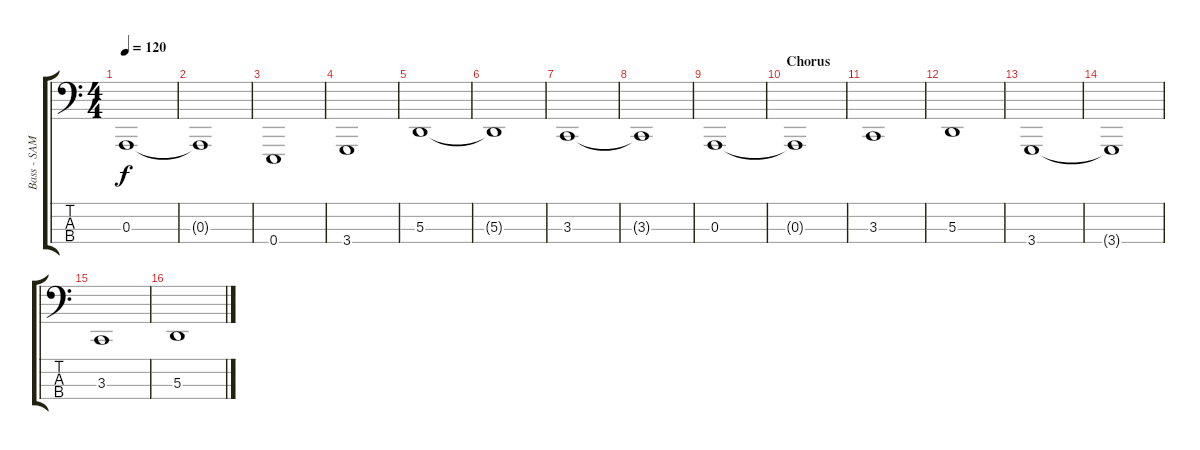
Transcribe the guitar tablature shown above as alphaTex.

\track ("Bass - SAM" "Bass - SAM") {instrument lead8bassandlead}
\staff {score tabs}
\tuning (G2 D2 A1 E1) {hide}
\ts (4 4)
\tempo 120
\clef f4
\ks c
0.3.1{dy f} |
0.3{t}.1 |
0.4.1 |
3.4.1 |
5.3.1 |
5.3{t}.1 |
3.3.1 |
3.3{t}.1 |
0.3.1 |
\section ("" "Chorus")
0.3{t}.1 |
3.3.1 |
5.3.1 |
3.4.1 |
3.4{t}.1 |
3.3.1 |
5.3.1
